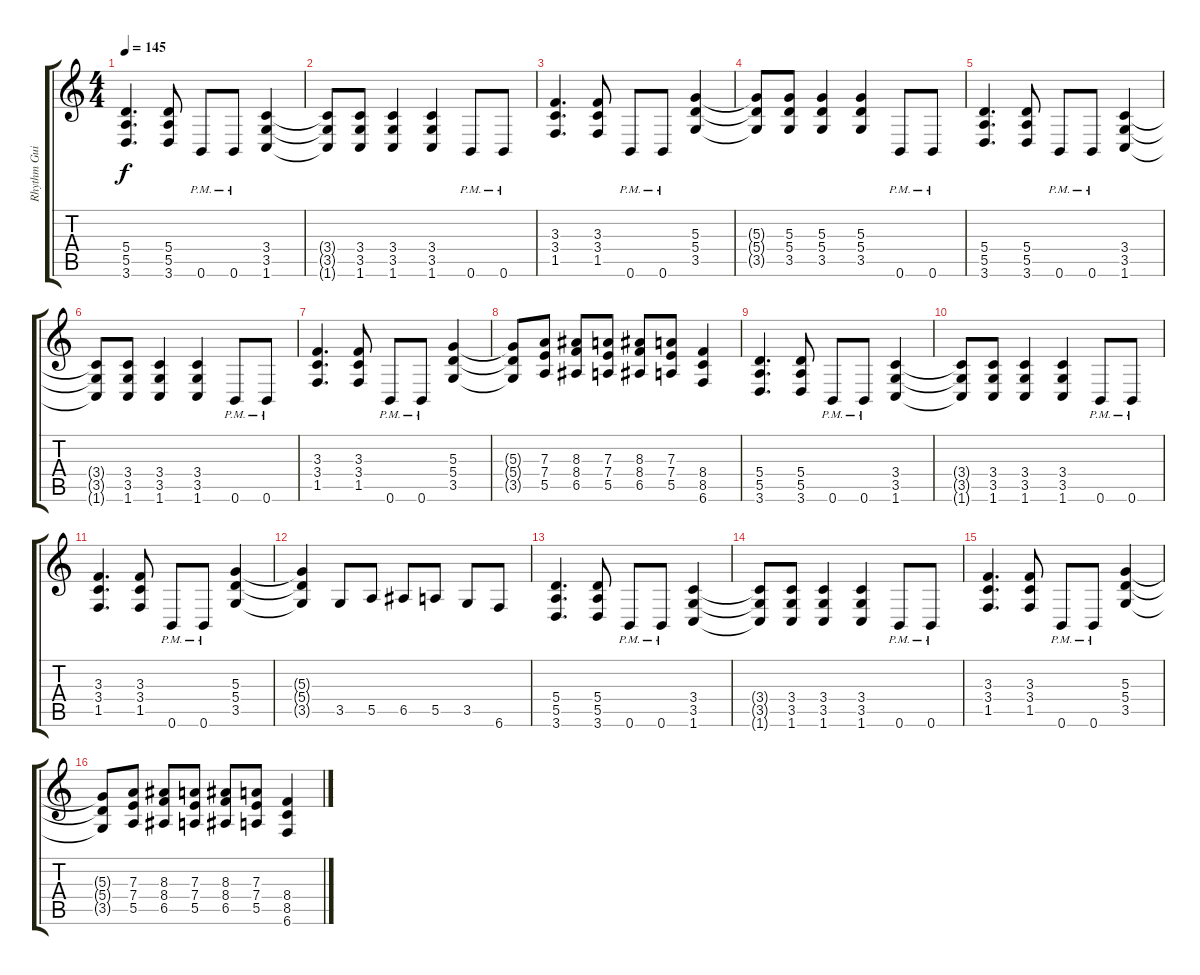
\track ("Rhythm Guitar" "Rhythm Gui") {instrument distortionguitar}
\staff {score tabs}
\tuning (B3 Gb3 D3 A2 E2 B1) {hide}
\ts (4 4)
\tempo 145
\clef g2
\ks c
(5.4 5.5 3.6).4{d dy f} (5.4 5.5 3.6).8 0.6{pm}.8 0.6{pm}.8 (3.4 3.5 1.6).4 |
(3.4{t} 3.5{t} 1.6{t}).8 (3.4 3.5 1.6).8 (3.4 3.5 1.6).4 (3.4 3.5 1.6).4 0.6{pm}.8 0.6{pm}.8 |
(3.3 3.4 1.5).4{d} (3.3 3.4 1.5).8 0.6{pm}.8 0.6{pm}.8 (5.3 5.4 3.5).4 |
(5.3{t} 5.4{t} 3.5{t}).8 (5.3 5.4 3.5).8 (5.3 5.4 3.5).4 (5.3 5.4 3.5).4 0.6{pm}.8 0.6{pm}.8 |
(5.4 5.5 3.6).4{d} (5.4 5.5 3.6).8 0.6{pm}.8 0.6{pm}.8 (3.4 3.5 1.6).4 |
(3.4{t} 3.5{t} 1.6{t}).8 (3.4 3.5 1.6).8 (3.4 3.5 1.6).4 (3.4 3.5 1.6).4 0.6{pm}.8 0.6{pm}.8 |
(3.3 3.4 1.5).4{d} (3.3 3.4 1.5).8 0.6{pm}.8 0.6{pm}.8 (5.3 5.4 3.5).4 |
(5.3{t} 5.4{t} 3.5{t}).8 (7.3 7.4 5.5).8 (8.3 8.4 6.5).8 (7.3 7.4 5.5).8 (8.3 8.4 6.5).8 (7.3 7.4 5.5).8 (8.4 8.5 6.6).4 |
(5.4 5.5 3.6).4{d} (5.4 5.5 3.6).8 0.6{pm}.8 0.6{pm}.8 (3.4 3.5 1.6).4 |
(3.4{t} 3.5{t} 1.6{t}).8 (3.4 3.5 1.6).8 (3.4 3.5 1.6).4 (3.4 3.5 1.6).4 0.6{pm}.8 0.6{pm}.8 |
(3.3 3.4 1.5).4{d} (3.3 3.4 1.5).8 0.6{pm}.8 0.6{pm}.8 (5.3 5.4 3.5).4 |
(5.3{t} 5.4{t} 3.5{t}).4 3.5.8 5.5.8 6.5.8 5.5.8 3.5.8 6.6.8 |
(5.4 5.5 3.6).4{d} (5.4 5.5 3.6).8 0.6{pm}.8 0.6{pm}.8 (3.4 3.5 1.6).4 |
(3.4{t} 3.5{t} 1.6{t}).8 (3.4 3.5 1.6).8 (3.4 3.5 1.6).4 (3.4 3.5 1.6).4 0.6{pm}.8 0.6{pm}.8 |
(3.3 3.4 1.5).4{d} (3.3 3.4 1.5).8 0.6{pm}.8 0.6{pm}.8 (5.3 5.4 3.5).4 |
(5.3{t} 5.4{t} 3.5{t}).8 (7.3 7.4 5.5).8 (8.3 8.4 6.5).8 (7.3 7.4 5.5).8 (8.3 8.4 6.5).8 (7.3 7.4 5.5).8 (8.4 8.5 6.6).4
